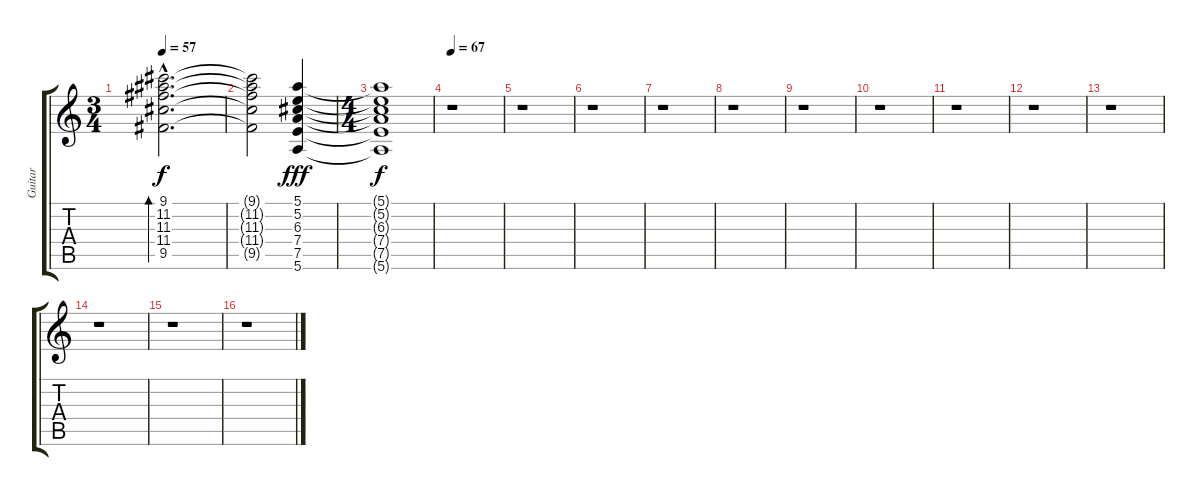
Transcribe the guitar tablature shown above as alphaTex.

\track ("Guitar" "Guitar") {instrument acousticguitarsteel}
\staff {score tabs}
\tuning (E4 B3 G3 D3 A2 E2) {hide}
\ts (3 4)
\tempo 57
\clef g2
\ks c
(9.1{hac} 11.2{hac} 11.3{hac} 11.4{hac} 9.5{hac}).2{d bd 240 dy f} |
(9.1{t} 11.2{t} 11.3{t} 11.4{t} 9.5{t}).2 (5.1 5.2 6.3 7.4 7.5 5.6).4{dy fff} |
\ts (4 4)
(5.1{t} 5.2{t} 6.3{t} 7.4{t} 7.5{t} 5.6{t}).1{dy f} |
\tempo 67
r.1 |
r.1 |
r.1 |
r.1 |
r.1 |
r.1 |
r.1 |
r.1 |
r.1 |
r.1 |
r.1 |
r.1 |
r.1
